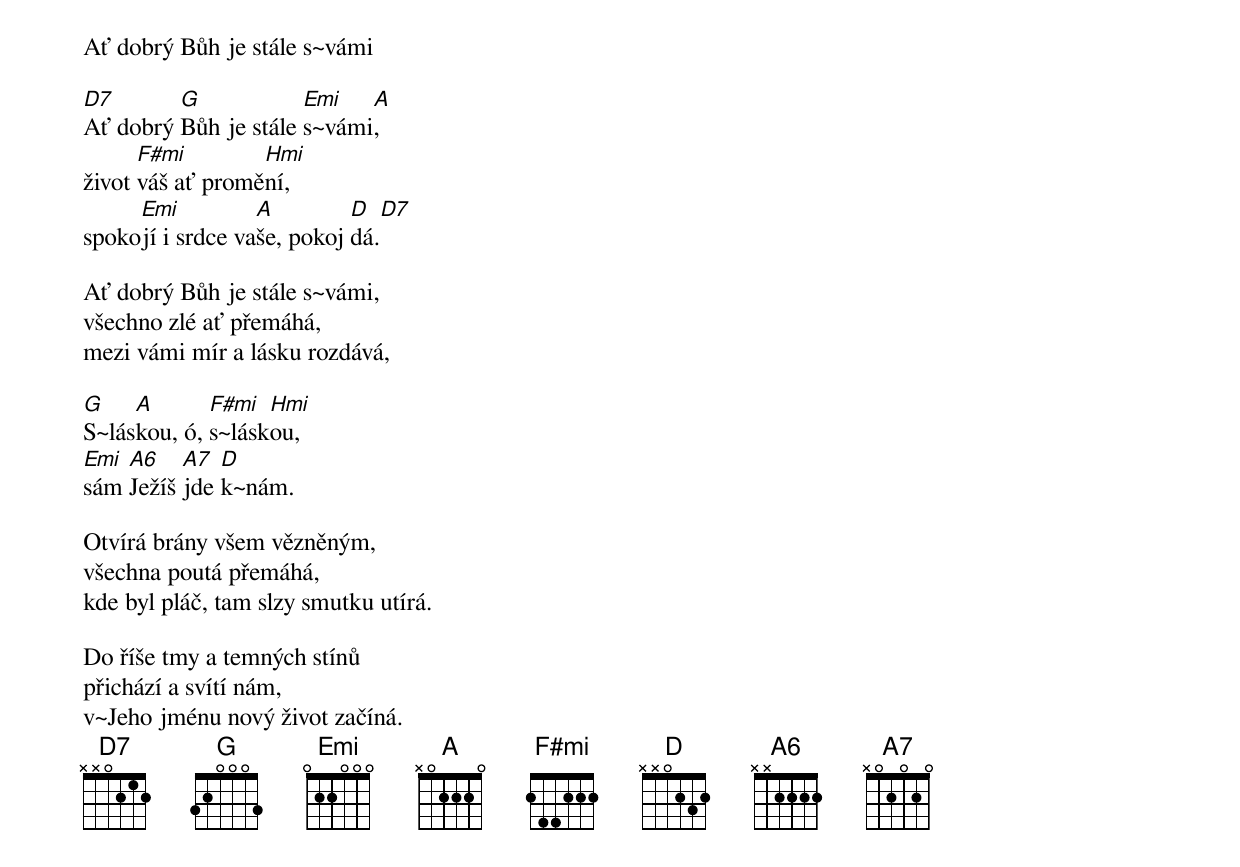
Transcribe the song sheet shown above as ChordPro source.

Ať dobrý Bůh je stále s~vámi

[D7]Ať dobrý [G]Bůh je stále [Emi]s~vámi[A],
život [F#mi]váš ať promě[Hmi]ní,
spoko[Emi]jí i srdce va[A]še, pokoj [D]dá.[D7]

Ať dobrý Bůh je stále s~vámi,
všechno zlé ať přemáhá,
mezi vámi mír a lásku rozdává,

[G]S~lás[A]kou, ó, [F#mi]s~lásk[Hmi]ou,
[Emi]sám [A6]Ježíš [A7]jde [D]k~nám.

Otvírá brány všem vězněným,
všechna poutá přemáhá,
kde byl pláč, tam slzy smutku utírá.

Do říše tmy a temných stínů
přichází a svítí nám,
v~Jeho jménu nový život začíná.
